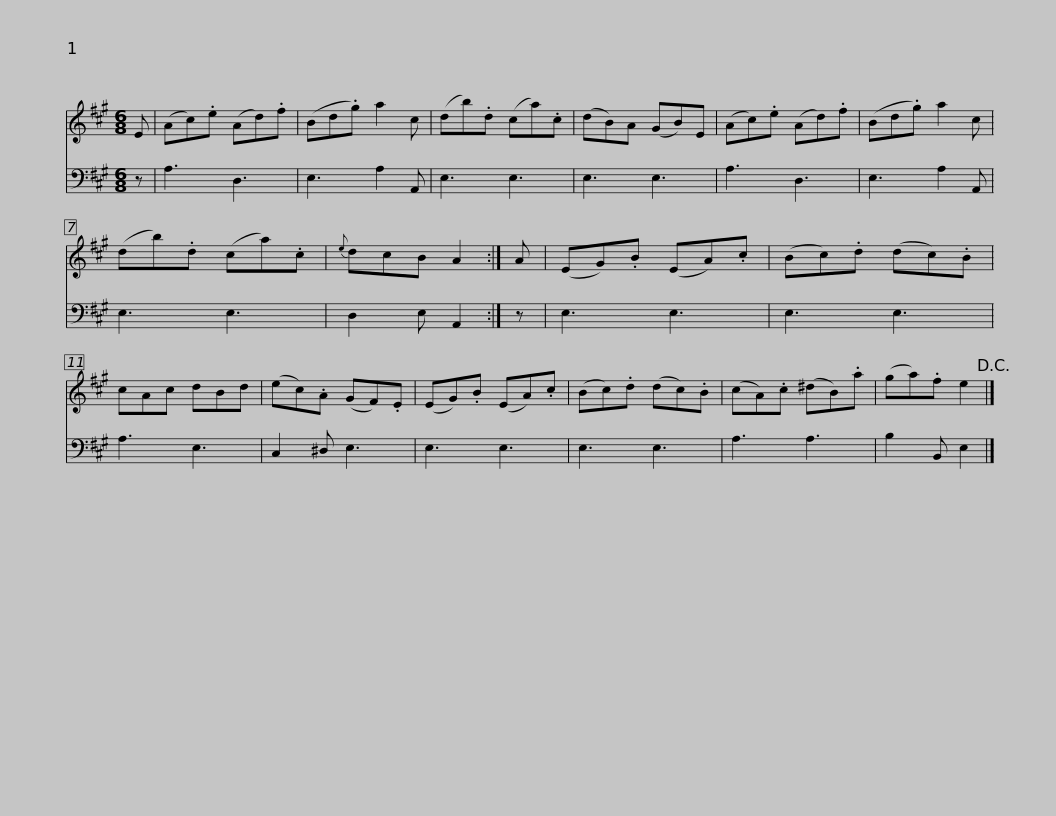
X:1
%%score 1 2
L:1/8
M:6/8
I:linebreak $
K:A
V:1 treble
V:2 bass
V:1
 E | (Ac).e (Ad).f | (Bd.g) a2 c | (db).d (ca).c | (dB)A (GB)E | %5
 (Ac).e (Ad).f | (Bd.g) a2 c | (db).d (ca).c |${e} dcB A2 :| A | %10
 (EG).B (EA).c | (Bc).d (dc).B | cAc dBd | (ec).A (GF).E | (EG).B (EA).c | %15
 (Bc).d (dc).B |$ (cA).c (^dB).a | (ga).f e2!D.C.! |] %18
V:2
 z | A,3 D,3 | E,3 A,2 A,, | E,3 E,3 | E,3 E,3 | %5
 A,3 D,3 | E,3 A,2 A,, | E,3 E,3 |$ D,2 E, A,,2 :| z | %10
 E,3 E,3 | E,3 E,3 | A,3 E,3 | C,2 ^D, E,3 | E,3 E,3 | %15
 E,3 E,3 |$ A,3 A,3 | B,2 B,, E,2 |] %18
